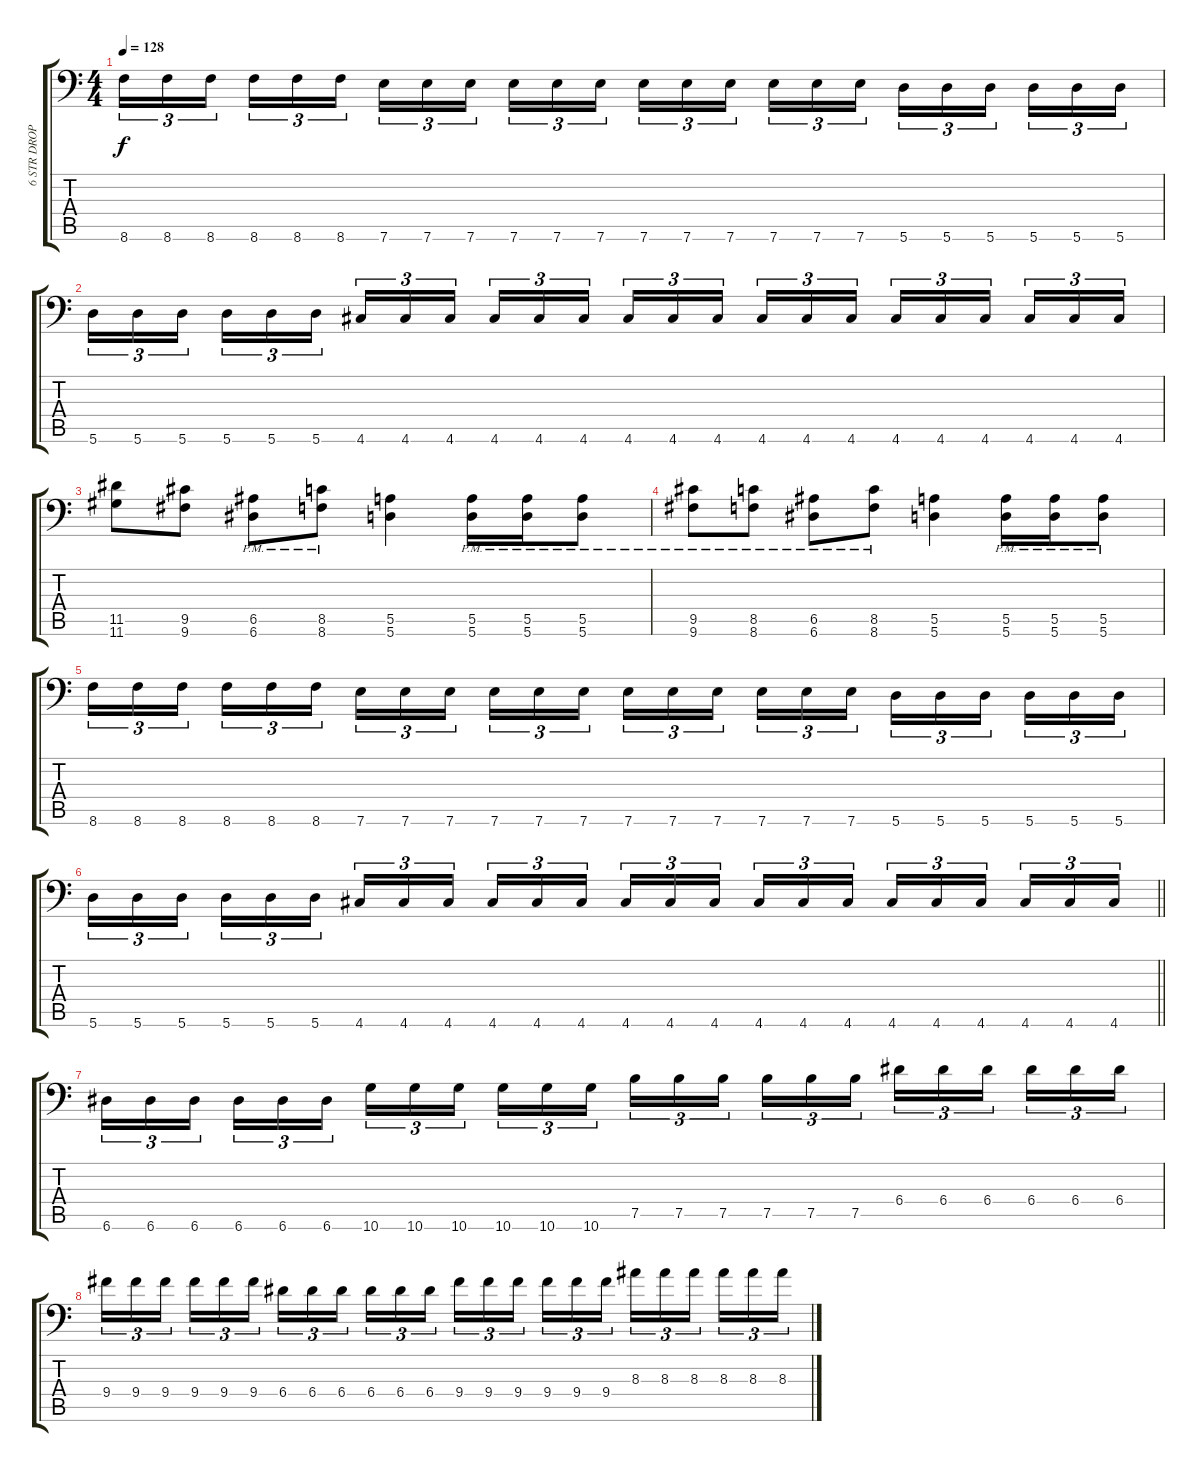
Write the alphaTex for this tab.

\track ("6 STR DROP A" "6 STR DROP") {instrument distortionguitar}
\staff {score tabs}
\tuning (B3 Gb3 D3 A2 E2 A1) {hide}
\ts (4 4)
\tempo 128
\clef f4
\ks c
8.6.16{tu (3 2) dy f} 8.6.16{tu (3 2)} 8.6.16{tu (3 2) beam splitsecondary} 8.6.16{tu (3 2)} 8.6.16{tu (3 2)} 8.6.16{tu (3 2)} 7.6.16{tu (3 2)} 7.6.16{tu (3 2)} 7.6.16{tu (3 2) beam splitsecondary} 7.6.16{tu (3 2)} 7.6.16{tu (3 2)} 7.6.16{tu (3 2)} 7.6.16{tu (3 2)} 7.6.16{tu (3 2)} 7.6.16{tu (3 2) beam splitsecondary} 7.6.16{tu (3 2)} 7.6.16{tu (3 2)} 7.6.16{tu (3 2)} 5.6.16{tu (3 2)} 5.6.16{tu (3 2)} 5.6.16{tu (3 2) beam splitsecondary} 5.6.16{tu (3 2)} 5.6.16{tu (3 2)} 5.6.16{tu (3 2)} |
5.6.16{tu (3 2)} 5.6.16{tu (3 2)} 5.6.16{tu (3 2) beam splitsecondary} 5.6.16{tu (3 2)} 5.6.16{tu (3 2)} 5.6.16{tu (3 2)} 4.6.16{tu (3 2)} 4.6.16{tu (3 2)} 4.6.16{tu (3 2) beam splitsecondary} 4.6.16{tu (3 2)} 4.6.16{tu (3 2)} 4.6.16{tu (3 2)} 4.6.16{tu (3 2)} 4.6.16{tu (3 2)} 4.6.16{tu (3 2) beam splitsecondary} 4.6.16{tu (3 2)} 4.6.16{tu (3 2)} 4.6.16{tu (3 2)} 4.6.16{tu (3 2)} 4.6.16{tu (3 2)} 4.6.16{tu (3 2) beam splitsecondary} 4.6.16{tu (3 2)} 4.6.16{tu (3 2)} 4.6.16{tu (3 2)} |
(11.5 11.6).8 (9.5 9.6).8 (6.5{pm} 6.6{pm}).8 (8.5{pm} 8.6{pm}).8 (5.5 5.6).4 (5.5{pm} 5.6{pm}).16 (5.5{pm} 5.6{pm}).16 (5.5{pm} 5.6{pm}).8 |
(9.5{pm} 9.6{pm}).8 (8.5{pm} 8.6{pm}).8 (6.5{pm} 6.6{pm}).8 (8.5{pm} 8.6{pm}).8 (5.5 5.6).4 (5.5{pm} 5.6{pm}).16 (5.5{pm} 5.6{pm}).16 (5.5{pm} 5.6{pm}).8 |
8.6.16{tu (3 2)} 8.6.16{tu (3 2)} 8.6.16{tu (3 2) beam splitsecondary} 8.6.16{tu (3 2)} 8.6.16{tu (3 2)} 8.6.16{tu (3 2)} 7.6.16{tu (3 2)} 7.6.16{tu (3 2)} 7.6.16{tu (3 2) beam splitsecondary} 7.6.16{tu (3 2)} 7.6.16{tu (3 2)} 7.6.16{tu (3 2)} 7.6.16{tu (3 2)} 7.6.16{tu (3 2)} 7.6.16{tu (3 2) beam splitsecondary} 7.6.16{tu (3 2)} 7.6.16{tu (3 2)} 7.6.16{tu (3 2)} 5.6.16{tu (3 2)} 5.6.16{tu (3 2)} 5.6.16{tu (3 2) beam splitsecondary} 5.6.16{tu (3 2)} 5.6.16{tu (3 2)} 5.6.16{tu (3 2)} |
\barLineRight lightlight
5.6.16{tu (3 2)} 5.6.16{tu (3 2)} 5.6.16{tu (3 2) beam splitsecondary} 5.6.16{tu (3 2)} 5.6.16{tu (3 2)} 5.6.16{tu (3 2)} 4.6.16{tu (3 2)} 4.6.16{tu (3 2)} 4.6.16{tu (3 2) beam splitsecondary} 4.6.16{tu (3 2)} 4.6.16{tu (3 2)} 4.6.16{tu (3 2)} 4.6.16{tu (3 2)} 4.6.16{tu (3 2)} 4.6.16{tu (3 2) beam splitsecondary} 4.6.16{tu (3 2)} 4.6.16{tu (3 2)} 4.6.16{tu (3 2)} 4.6.16{tu (3 2)} 4.6.16{tu (3 2)} 4.6.16{tu (3 2) beam splitsecondary} 4.6.16{tu (3 2)} 4.6.16{tu (3 2)} 4.6.16{tu (3 2)} |
6.6.16{tu (3 2)} 6.6.16{tu (3 2)} 6.6.16{tu (3 2) beam splitsecondary} 6.6.16{tu (3 2)} 6.6.16{tu (3 2)} 6.6.16{tu (3 2)} 10.6.16{tu (3 2)} 10.6.16{tu (3 2)} 10.6.16{tu (3 2) beam splitsecondary} 10.6.16{tu (3 2)} 10.6.16{tu (3 2)} 10.6.16{tu (3 2)} 7.5.16{tu (3 2)} 7.5.16{tu (3 2)} 7.5.16{tu (3 2) beam splitsecondary} 7.5.16{tu (3 2)} 7.5.16{tu (3 2)} 7.5.16{tu (3 2)} 6.4.16{tu (3 2)} 6.4.16{tu (3 2)} 6.4.16{tu (3 2) beam splitsecondary} 6.4.16{tu (3 2)} 6.4.16{tu (3 2)} 6.4.16{tu (3 2)} |
9.4.16{tu (3 2)} 9.4.16{tu (3 2)} 9.4.16{tu (3 2) beam splitsecondary} 9.4.16{tu (3 2)} 9.4.16{tu (3 2)} 9.4.16{tu (3 2)} 6.4.16{tu (3 2)} 6.4.16{tu (3 2)} 6.4.16{tu (3 2) beam splitsecondary} 6.4.16{tu (3 2)} 6.4.16{tu (3 2)} 6.4.16{tu (3 2)} 9.4.16{tu (3 2)} 9.4.16{tu (3 2)} 9.4.16{tu (3 2) beam splitsecondary} 9.4.16{tu (3 2)} 9.4.16{tu (3 2)} 9.4.16{tu (3 2)} 8.3.16{tu (3 2)} 8.3.16{tu (3 2)} 8.3.16{tu (3 2) beam splitsecondary} 8.3.16{tu (3 2)} 8.3.16{tu (3 2)} 8.3.16{tu (3 2)}
